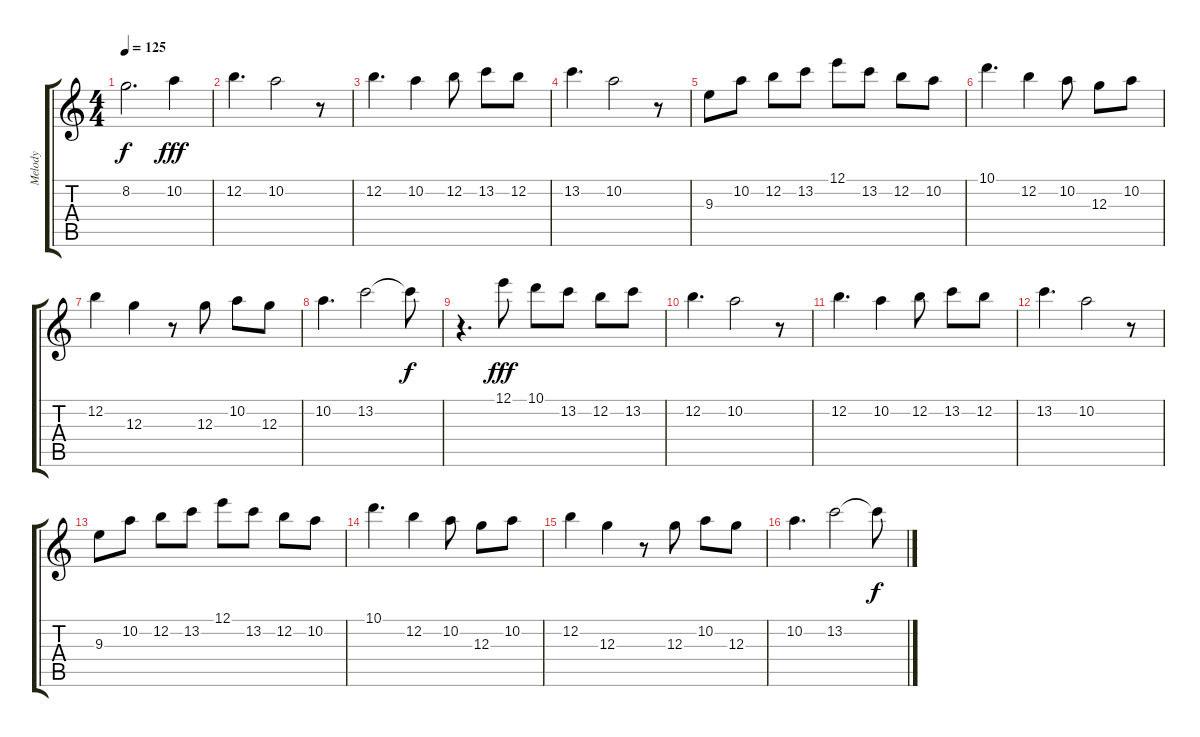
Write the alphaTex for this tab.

\track ("Melody" "Melody") {instrument electricguitarjazz}
\staff {score tabs}
\tuning (E4 B3 G3 D3 A2 E2) {hide}
\ts (4 4)
\tempo 125
\clef g2
\ks c
8.2{t}.2{d dy f} 10.2.4{dy fff} |
12.2.4{d} 10.2.2 r.8 |
12.2.4{d} 10.2.4 12.2.8 13.2.8 12.2.8 |
13.2.4{d} 10.2.2 r.8 |
9.3.8 10.2.8 12.2.8 13.2.8 12.1.8 13.2.8 12.2.8 10.2.8 |
10.1.4{d} 12.2.4 10.2.8 12.3.8 10.2.8 |
12.2.4 12.3.4 r.8 12.3.8 10.2.8 12.3.8 |
10.2.4{d} 13.2.2 13.2{t}.8{dy f} |
r.4{d} 12.1.8{dy fff} 10.1.8 13.2.8 12.2.8 13.2.8 |
12.2.4{d} 10.2.2 r.8 |
12.2.4{d} 10.2.4 12.2.8 13.2.8 12.2.8 |
13.2.4{d} 10.2.2 r.8 |
9.3.8 10.2.8 12.2.8 13.2.8 12.1.8 13.2.8 12.2.8 10.2.8 |
10.1.4{d} 12.2.4 10.2.8 12.3.8 10.2.8 |
12.2.4 12.3.4 r.8 12.3.8 10.2.8 12.3.8 |
10.2.4{d} 13.2.2 13.2{t}.8{dy f}
